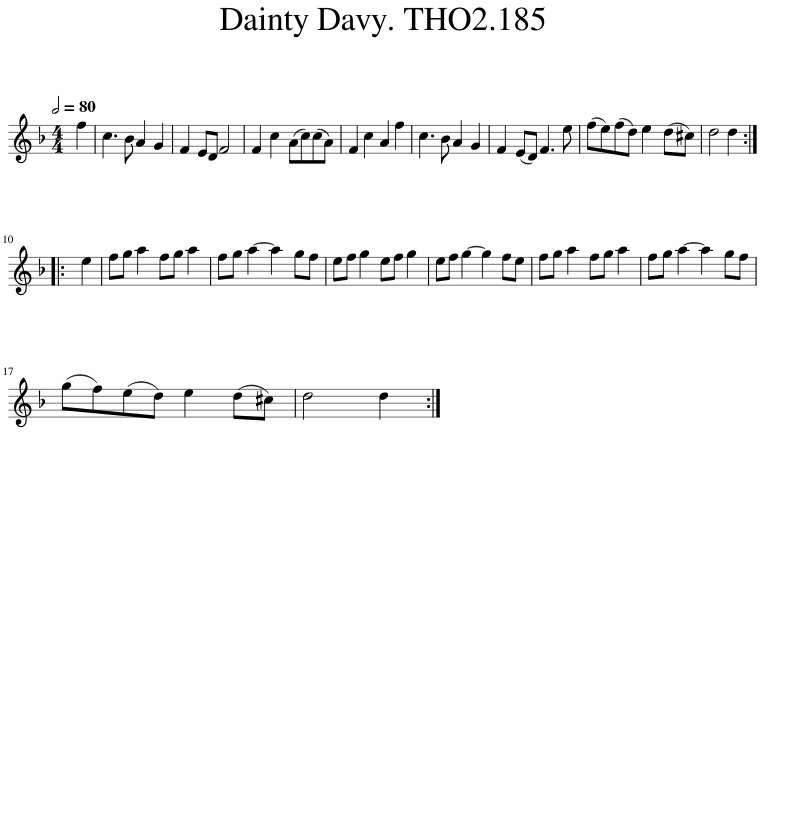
X:1
L:1/8
Q:1/2=80
M:4/4
I:linebreak $
K:Dmin
V:1 treble
V:1
 f2 | c3 B A2 G2 | F2 ED F4 | F2 c2 (Ac)(cA) | F2 c2 A2 f2 | %5
 c3 B A2 G2 | F2 (ED) F3 e | (fe)(fd) e2 (d^c) | d4 d2 ::$ e2 | %10
 fg a2 fg a2 | fg a2- a2 gf | ef g2 ef g2 | ef g2- g2 fe | fg a2 fg a2 | %15
 fg a2- a2 gf |$ (gf)(ed) e2 (d^c) | d4 d2 :| %18
